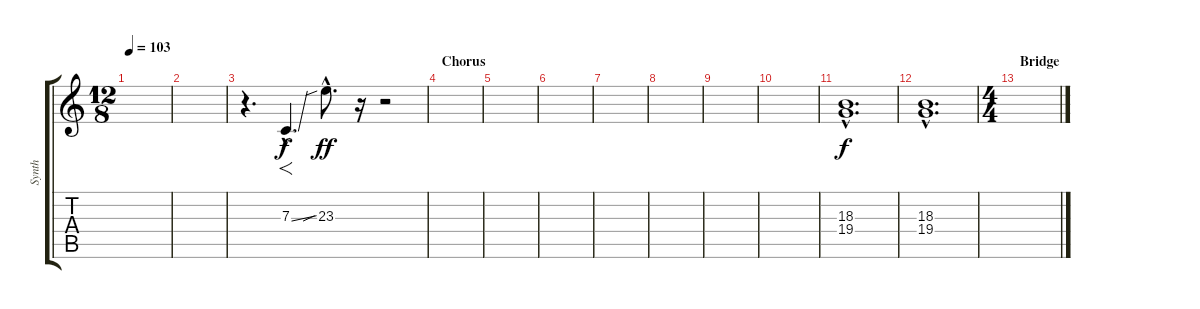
\track ("Synth" "Synth") {instrument synthstrings1}
\staff {score tabs}
\tuning (D4 A3 F3 C3 G2 C2) {hide}
\ts (12 8)
\tempo 103
\clef g2
\ks c
|
|
r.4{d} 7.3{ss hac}.4{f d dy f} 23.3{sib hac}.8{d dy ff} r.16 r.2 |
\section ("" "Chorus")
|
|
|
|
|
|
|
(18.3{hac} 19.4{hac}).1{d dy f} |
(18.3{hac} 19.4{hac}).1{d} |
\ts (4 4)
\section ("" "Bridge")
